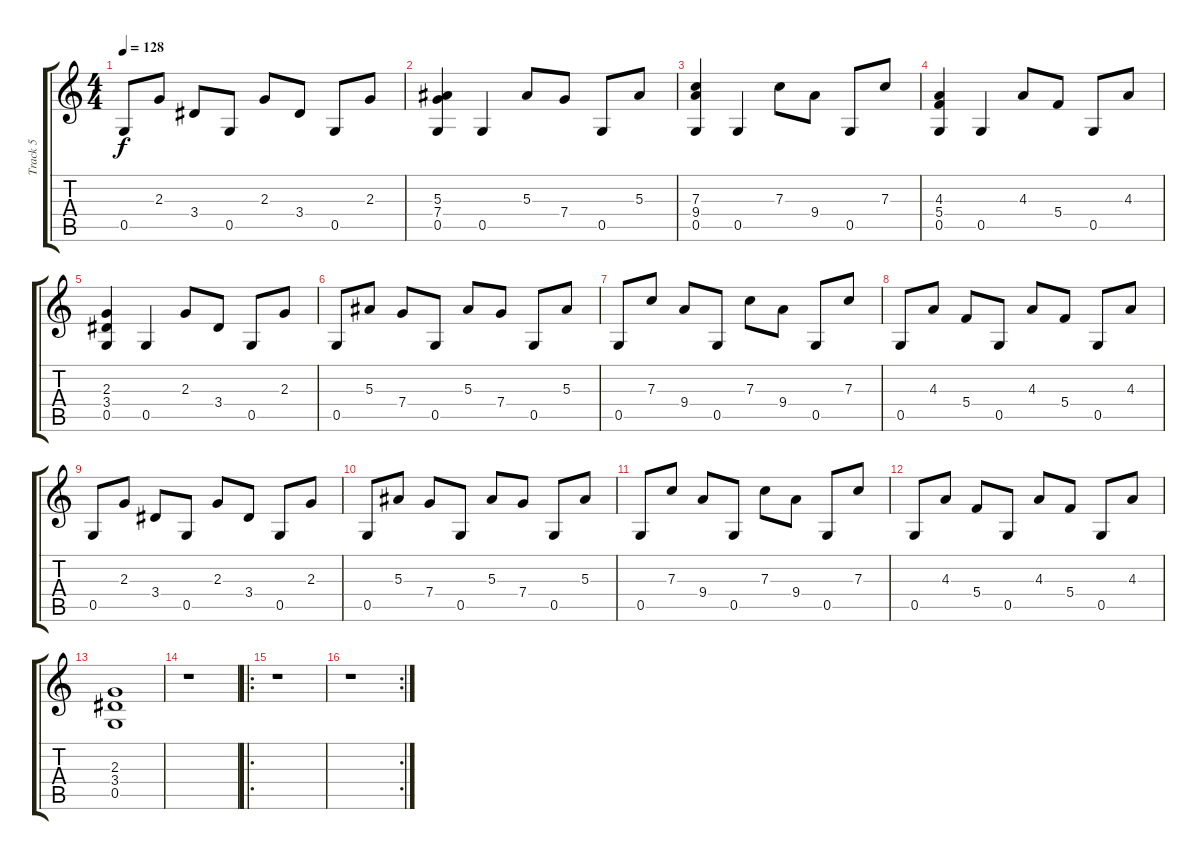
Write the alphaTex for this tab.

\track ("Track 5" "Track 5") {instrument electricguitarclean}
\staff {score tabs}
\tuning (D4 A3 F3 C3 G2 C2) {hide}
\ts (4 4)
\tempo 128
\clef g2
\ks c
0.5.8{dy f} 2.3.8 3.4.8 0.5.8 2.3.8 3.4.8 0.5.8 2.3.8 |
(5.3 7.4 0.5).4 0.5.4 5.3.8 7.4.8 0.5.8 5.3.8 |
(7.3 9.4 0.5).4 0.5.4 7.3.8 9.4.8 0.5.8 7.3.8 |
(4.3 5.4 0.5).4 0.5.4 4.3.8 5.4.8 0.5.8 4.3.8 |
(2.3 3.4 0.5).4 0.5.4 2.3.8 3.4.8 0.5.8 2.3.8 |
0.5.8 5.3.8 7.4.8 0.5.8 5.3.8 7.4.8 0.5.8 5.3.8 |
0.5.8 7.3.8 9.4.8 0.5.8 7.3.8 9.4.8 0.5.8 7.3.8 |
0.5.8 4.3.8 5.4.8 0.5.8 4.3.8 5.4.8 0.5.8 4.3.8 |
0.5.8 2.3.8 3.4.8 0.5.8 2.3.8 3.4.8 0.5.8 2.3.8 |
0.5.8 5.3.8 7.4.8 0.5.8 5.3.8 7.4.8 0.5.8 5.3.8 |
0.5.8 7.3.8 9.4.8 0.5.8 7.3.8 9.4.8 0.5.8 7.3.8 |
0.5.8 4.3.8 5.4.8 0.5.8 4.3.8 5.4.8 0.5.8 4.3.8 |
(2.3 3.4 0.5).1 |
r.1 |
\ro
r.1 |
\rc 2
r.1
